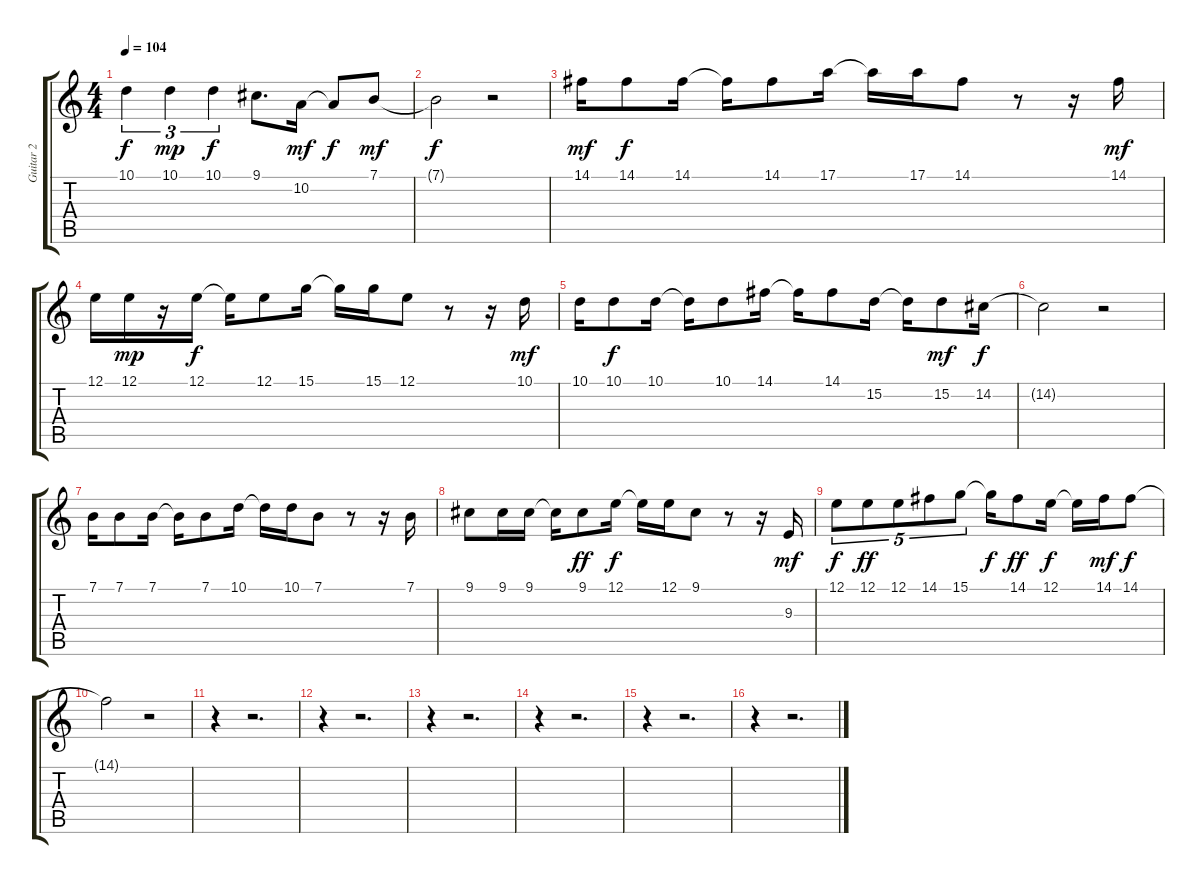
\track ("Guitar 2" "Guitar 2") {instrument recorder}
\staff {score tabs}
\tuning (E4 B3 G3 D3 A2 E2) {hide}
\ts (4 4)
\tempo 104
\clef g2
\ks c
10.1.4{tu (3 2) dy f} 10.1.4{tu (3 2) dy mp} 10.1.4{tu (3 2) dy f} 9.1.8{d} 10.2.16{dy mf} 10.2{t}.8{dy f} 7.1.8{dy mf} |
7.1{t}.2{dy f} r.2 |
14.1.16{dy mf} 14.1.8{dy f} 14.1.16 14.1{t}.16 14.1.8 17.1.16 17.1{t}.16 17.1.16 14.1.8 r.8 r.16 14.1.16{dy mf} |
12.1.16 12.1.16{dy mp} r.16 12.1.16{dy f} 12.1{t}.16 12.1.8 15.1.16 15.1{t}.16 15.1.16 12.1.8 r.8 r.16 10.1.16{dy mf} |
10.1.16 10.1.8{dy f} 10.1.16 10.1{t}.16 10.1.8 14.1.16 14.1{t}.16 14.1.8 15.2.16 15.2{t}.16 15.2.8{dy mf} 14.2.16{dy f} |
14.2{t}.2 r.2 |
7.1.16 7.1.8 7.1.16 7.1{t}.16 7.1.8 10.1.16 10.1{t}.16 10.1.16 7.1.8 r.8 r.16 7.1.16 |
9.1.8 9.1.16 9.1.16 9.1{t}.16 9.1.8{dy ff} 12.1.16{dy f} 12.1{t}.16 12.1.16 9.1.8 r.8 r.16 9.3.16{dy mf} |
12.1.8{tu (5 4) dy f} 12.1.8{tu (5 4) dy ff} 12.1.8{tu (5 4)} 14.1.8{tu (5 4)} 15.1.8{tu (5 4)} 15.1{t}.16{dy f} 14.1.8{dy ff} 12.1.16{dy f} 12.1{t}.16 14.1.16{dy mf} 14.1.8{dy f} |
14.1{t}.2 r.2 |
r.4 r.2{d} |
r.4 r.2{d} |
r.4 r.2{d} |
r.4 r.2{d} |
r.4 r.2{d} |
r.4 r.2{d}
